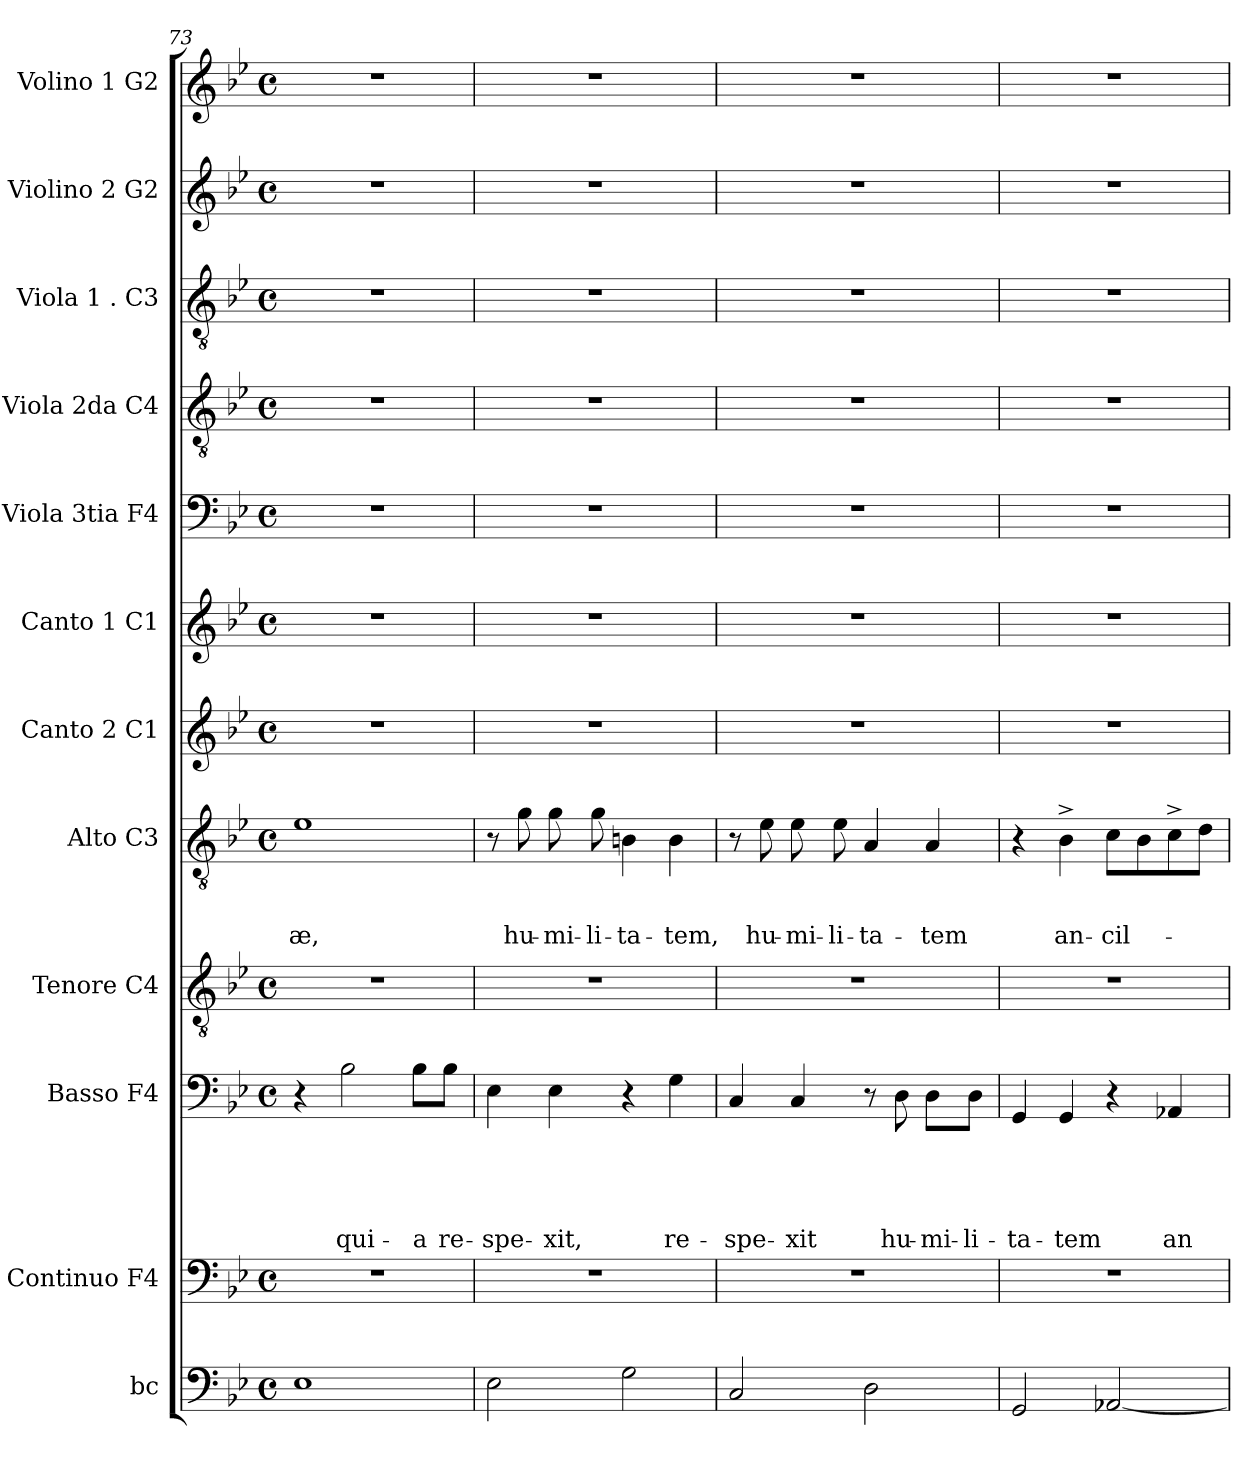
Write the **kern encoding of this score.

**kern	**kern	**kern	**text	**text	**text	**text	**text	**kern	**kern	**text	**text	**text	**kern	**kern	**kern	**kern	**kern	**kern	**kern
*part12	*part11	*part10	*part10	*part10	*part10	*part10	*part10	*part9	*part8	*part8	*part8	*part8	*part7	*part6	*part5	*part4	*part3	*part2	*part1
*staff12	*staff11	*staff10	*staff10	*staff10	*staff10	*staff10	*staff10	*staff9	*staff8	*staff8	*staff8	*staff8	*staff7	*staff6	*staff5	*staff4	*staff3	*staff2	*staff1
*I"bc	*I"Continuo F4	*I"Basso F4	*	*	*	*	*	*I"Tenore C4	*I"Alto C3	*	*	*	*I"Canto 2 C1	*I"Canto 1 C1	*I"Viola 3tia F4	*I"Viola 2da C4	*I"Viola 1 . C3	*I"Violino 2 G2	*I"Volino 1 G2
*I'bc	*	*I'B	*	*	*	*	*	*I'T	*I'A	*	*	*	*I'C2	*I'C1	*I'Vla3	*I'Vla2	*I'Vla1	*I'Vl2	*I'Vl1
*clefF4	*clefF4	*clefF4	*	*	*	*	*	*clefGv2	*clefGv2	*	*	*	*clefG2	*clefG2	*clefF4	*clefGv2	*clefGv2	*clefG2	*clefG2
*k[b-e-]	*k[b-e-]	*k[b-e-]	*	*	*	*	*	*k[b-e-]	*k[b-e-]	*	*	*	*k[b-e-]	*k[b-e-]	*k[b-e-]	*k[b-e-]	*k[b-e-]	*k[b-e-]	*k[b-e-]
*B-:	*B-:	*B-:	*	*	*	*	*	*B-:	*B-:	*	*	*	*B-:	*B-:	*B-:	*B-:	*B-:	*B-:	*B-:
*M4/4	*M4/4	*M4/4	*	*	*	*	*	*M4/4	*M4/4	*	*	*	*M4/4	*M4/4	*M4/4	*M4/4	*M4/4	*M4/4	*M4/4
*met(c)	*met(c)	*met(c)	*	*	*	*	*	*met(c)	*met(c)	*	*	*	*met(c)	*met(c)	*met(c)	*met(c)	*met(c)	*met(c)	*met(c)
=73	=73	=73	=73	=73	=73	=73	=73	=73	=73	=73	=73	=73	=73	=73	=73	=73	=73	=73	=73
!	!	!	!	!	!	!	!	!	!	!	!	!LO:LY:b	!	!	!	!	!	!	!
1E-	1r	4r	.	.	.	.	.	1r	1e-	.	.	-æ,	1r	1r	1r	1r	1r	1r	1r
!	!	!	!	!	!	!	!LO:LY:b	!	!	!	!	!	!	!	!	!	!	!	!
.	.	2B-\	.	.	.	.	qui-	.	.	.	.	.	.	.	.	.	.	.	.
!	!	!	!	!	!	!	!LO:LY:b	!	!	!	!	!	!	!	!	!	!	!	!
.	.	8B-\L	.	.	.	.	-a	.	.	.	.	.	.	.	.	.	.	.	.
!	!	!	!	!	!	!	!LO:LY:b	!	!	!	!	!	!	!	!	!	!	!	!
.	.	8B-\J	.	.	.	.	re-	.	.	.	.	.	.	.	.	.	.	.	.
!!LO:LB:g=z
=74	=74	=74	=74	=74	=74	=74	=74	=74	=74	=74	=74	=74	=74	=74	=74	=74	=74	=74	=74
!	!	!	!	!	!	!	!LO:LY:b	!	!	!	!	!	!	!	!	!	!	!	!
2E-\	1r	4E-\	.	.	.	.	-spe-	1r	8r	.	.	.	1r	1r	1r	1r	1r	1r	1r
!	!	!	!	!	!	!	!	!	!	!	!	!LO:LY:b	!	!	!	!	!	!	!
.	.	.	.	.	.	.	.	.	8g\	.	.	hu-	.	.	.	.	.	.	.
!	!	!	!	!	!	!	!LO:LY:b	!	!	!	!	!LO:LY:b	!	!	!	!	!	!	!
.	.	4E-\	.	.	.	.	-xit,	.	8g\	.	.	-mi-	.	.	.	.	.	.	.
!	!	!	!	!	!	!	!	!	!	!	!	!LO:LY:b	!	!	!	!	!	!	!
.	.	.	.	.	.	.	.	.	8g\	.	.	-li-	.	.	.	.	.	.	.
!	!	!	!	!	!	!	!	!	!	!	!	!LO:LY:b	!	!	!	!	!	!	!
2G\	.	4r	.	.	.	.	.	.	4Bn\	.	.	-ta-	.	.	.	.	.	.	.
!	!	!	!	!	!	!	!LO:LY:b	!	!	!	!	!LO:LY:b	!	!	!	!	!	!	!
.	.	4G\	.	.	.	.	re-	.	4B\	.	.	-tem,	.	.	.	.	.	.	.
=75	=75	=75	=75	=75	=75	=75	=75	=75	=75	=75	=75	=75	=75	=75	=75	=75	=75	=75	=75
!	!	!	!	!	!	!	!LO:LY:b	!	!	!	!	!	!	!	!	!	!	!	!
2C/	1r	4C/	.	.	.	.	-spe-	1r	8r	.	.	.	1r	1r	1r	1r	1r	1r	1r
!	!	!	!	!	!	!	!	!	!	!	!	!LO:LY:b	!	!	!	!	!	!	!
.	.	.	.	.	.	.	.	.	8e-\	.	.	hu-	.	.	.	.	.	.	.
!	!	!	!	!	!	!	!LO:LY:b	!	!	!	!	!LO:LY:b	!	!	!	!	!	!	!
.	.	4C/	.	.	.	.	-xit	.	8e-\	.	.	-mi-	.	.	.	.	.	.	.
!	!	!	!	!	!	!	!	!	!	!	!	!LO:LY:b	!	!	!	!	!	!	!
.	.	.	.	.	.	.	.	.	8e-\	.	.	-li-	.	.	.	.	.	.	.
!	!	!	!	!	!	!	!	!	!	!	!	!LO:LY:b	!	!	!	!	!	!	!
2D\	.	8r	.	.	.	.	.	.	4A/	.	.	-ta-	.	.	.	.	.	.	.
!	!	!	!	!	!	!	!LO:LY:b	!	!	!	!	!	!	!	!	!	!	!	!
.	.	8D\	.	.	.	.	hu-	.	.	.	.	.	.	.	.	.	.	.	.
!	!	!	!	!	!	!	!LO:LY:b	!	!	!	!	!LO:LY:b	!	!	!	!	!	!	!
.	.	8D\L	.	.	.	.	-mi-	.	4A/	.	.	-tem	.	.	.	.	.	.	.
!	!	!	!	!	!	!	!LO:LY:b	!	!	!	!	!	!	!	!	!	!	!	!
.	.	8D\J	.	.	.	.	-li-	.	.	.	.	.	.	.	.	.	.	.	.
=76	=76	=76	=76	=76	=76	=76	=76	=76	=76	=76	=76	=76	=76	=76	=76	=76	=76	=76	=76
!	!	!	!	!	!	!	!LO:LY:b	!	!	!	!	!	!	!	!	!	!	!	!
2GG/	1r	4GG/	.	.	.	.	-ta-	1r	4r	.	.	.	1r	1r	1r	1r	1r	1r	1r
!	!	!	!	!	!	!	!LO:LY:b	!	!	!	!	!LO:LY:b	!	!	!	!	!	!	!
.	.	4GG/	.	.	.	.	-tem	.	4B-^>\	.	.	an-	.	.	.	.	.	.	.
!	!	!	!	!	!	!	!	!	!	!	!	!LO:LY:b	!	!	!	!	!	!	!
[<2AA-X/	.	4r	.	.	.	.	.	.	8c\L	.	.	-cil-	.	.	.	.	.	.	.
.	.	.	.	.	.	.	.	.	8B-\	.	.	.	.	.	.	.	.	.	.
!	!	!	!	!	!	!	!LO:LY:b	!	!	!	!	!	!	!	!	!	!	!	!
.	.	4AA-X/	.	.	.	.	an-	.	8c^>\	.	.	.	.	.	.	.	.	.	.
.	.	.	.	.	.	.	.	.	8d\J	.	.	.	.	.	.	.	.	.	.
=	=	=	=	=	=	=	=	=	=	=	=	=	=	=	=	=	=	=	=
*-	*-	*-	*-	*-	*-	*-	*-	*-	*-	*-	*-	*-	*-	*-	*-	*-	*-	*-	*-
